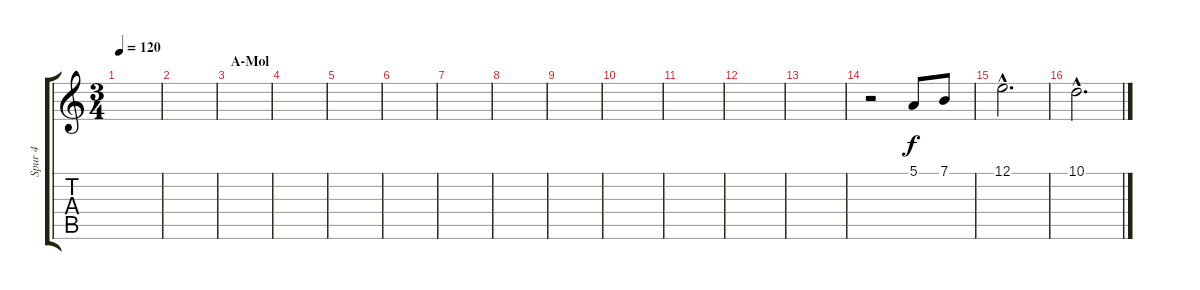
\track ("Spur 4" "Spur 4") {instrument violin}
\staff {score tabs}
\tuning (E4 B3 G3 D3 A2 E2) {hide}
\ts (3 4)
\tempo 120
\clef g2
\ks c
|
|
\section ("" "A-Mol")
|
|
|
|
|
|
|
|
|
|
|
r.2 5.1.8 7.1.8 |
12.1{hac}.2{d} |
10.1{hac}.2{d}
